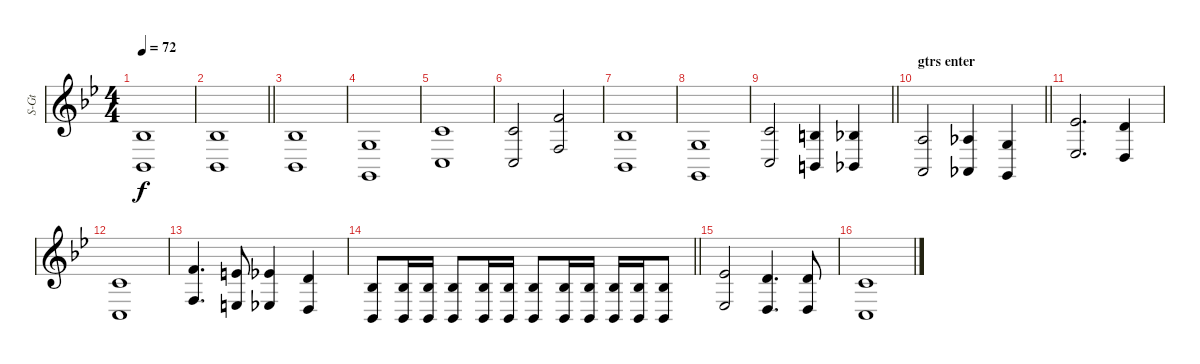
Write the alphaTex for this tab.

\bracketExtendMode groupsimilarinstruments
\otherSystemsTrackNameOrientation horizontal
\track ("Piano (LH)" "S-Gt") {instrument acousticgrandpiano}
\staff {score}
\tuning (F2 C2 F1 C1 F0 C0)
\displaytranspose 12
\ts (4 4)
\tempo 72
\clef g2
\ks bb
(5.1{acc b} 5.3{acc b}).1{dy f} |
\barLineRight lightlight
(5.1{acc b} 5.3{acc b}).1 |
(5.1{acc b} 5.3{acc b}).1 |
(2.1{acc forcenatural} 2.3{acc forcenatural}).1 |
(7.1{acc forcenatural} 0.2{acc forcenatural}).1 |
(7.1{acc forcenatural} 0.2{acc forcenatural}).2 (12.1{acc forcenatural} 12.3{acc forcenatural}).2 |
(10.2{acc b} 10.4{acc b}).1 |
(7.2{acc forcenatural} 7.4{acc forcenatural}).1 |
\barLineRight lightlight
(7.1{acc forcenatural} 7.3{acc forcenatural}).2 (6.1{acc forcenatural} 6.3{acc forcenatural}).4 (5.1{acc b} 5.3{acc b}).4 |
\section ("" "gtrs enter")
\barLineRight lightlight
(4.1{acc forcenatural} 4.3{acc forcenatural}).2 (3.1{acc b} 3.3{acc b}).4 (2.1{acc forcenatural} 2.3{acc forcenatural}).4 |
(10.1{acc b} 10.3{acc b}).2{d} (9.1{acc forcenatural} 9.3{acc forcenatural}).4 |
(7.1{acc forcenatural} 7.3{acc forcenatural}).1 |
(12.1{acc forcenatural} 12.3{acc forcenatural}).4{d} (11.1{acc forcenatural} 11.3{acc forcenatural}).8 (10.1{acc b} 10.3{acc b}).4 (9.1{acc forcenatural} 9.3{acc forcenatural}).4 |
\barLineRight lightlight
(10.2{acc b} 10.4{acc b}).8 (10.2{acc b} 10.4{acc b}).16 (10.2{acc b} 10.4{acc b}).16 (10.2{acc b} 10.4{acc b}).8 (10.2{acc b} 10.4{acc b}).16 (10.2{acc b} 10.4{acc b}).16 (10.2{acc b} 10.4{acc b}).8 (10.2{acc b} 10.4{acc b}).16 (10.2{acc b} 10.4{acc b}).16 (10.2{acc b} 10.4{acc b}).16 (10.2{acc b} 10.4{acc b}).16 (10.2{acc b} 10.4{acc b}).8 |
(10.1{acc b} 10.3{acc b}).2 (9.1{acc forcenatural} 9.3{acc forcenatural}).4{d} (9.1{acc forcenatural} 9.3{acc forcenatural}).8 |
(7.1{acc forcenatural} 7.3{acc forcenatural}).1
